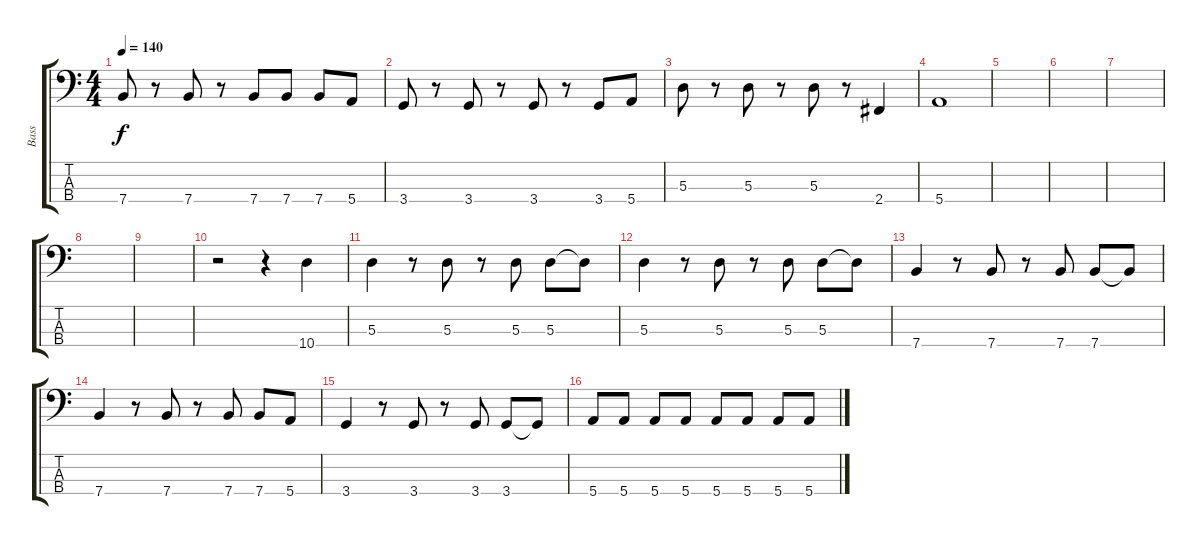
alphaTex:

\track ("Bass" "Bass") {instrument electricbassfinger}
\staff {score tabs}
\tuning (G2 D2 A1 E1) {hide}
\ts (4 4)
\tempo 140
\clef f4
\ks c
7.4.8{dy f} r.8 7.4.8 r.8 7.4.8 7.4.8 7.4.8 5.4.8 |
3.4.8 r.8 3.4.8 r.8 3.4.8 r.8 3.4.8 5.4.8 |
5.3.8 r.8 5.3.8 r.8 5.3.8 r.8 2.4.4 |
5.4.1 |
|
|
|
|
|
r.2 r.4 10.4.4 |
5.3.4 r.8 5.3.8 r.8 5.3.8 5.3.8 5.3{t}.8 |
5.3.4 r.8 5.3.8 r.8 5.3.8 5.3.8 5.3{t}.8 |
7.4.4 r.8 7.4.8 r.8 7.4.8 7.4.8 7.4{t}.8 |
7.4.4 r.8 7.4.8 r.8 7.4.8 7.4.8 5.4.8 |
3.4.4 r.8 3.4.8 r.8 3.4.8 3.4.8 3.4{t}.8 |
5.4.8 5.4.8 5.4.8 5.4.8 5.4.8 5.4.8 5.4.8 5.4.8
